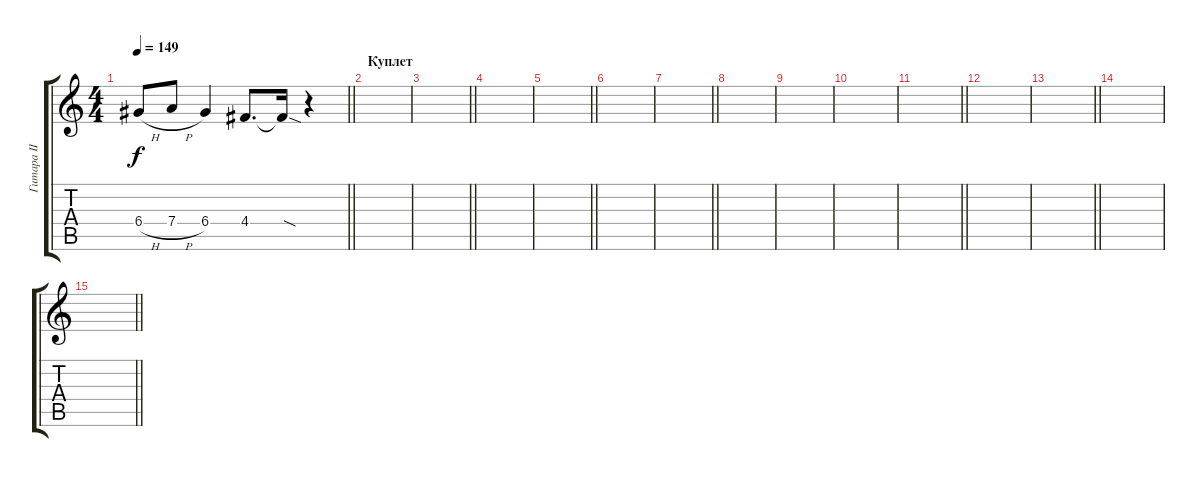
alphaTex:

\track ("Гитара II" "Гитара II") {instrument distortionguitar}
\staff {score tabs}
\tuning (E4 B3 G3 D3 A2 E2) {hide}
\ts (4 4)
\tempo 149
\clef g2
\barLineRight lightlight
\ks c
6.4{h}.8{dy f} 7.4{h}.8 6.4.4 4.4.8{d} 4.4{sod t}.16 r.4 |
\section ("" "Куплет")
|
\barLineRight lightlight
|
|
\barLineRight lightlight
|
|
\barLineRight lightlight
|
|
|
|
\barLineRight lightlight
|
|
\barLineRight lightlight
|
|
\barLineRight lightlight
